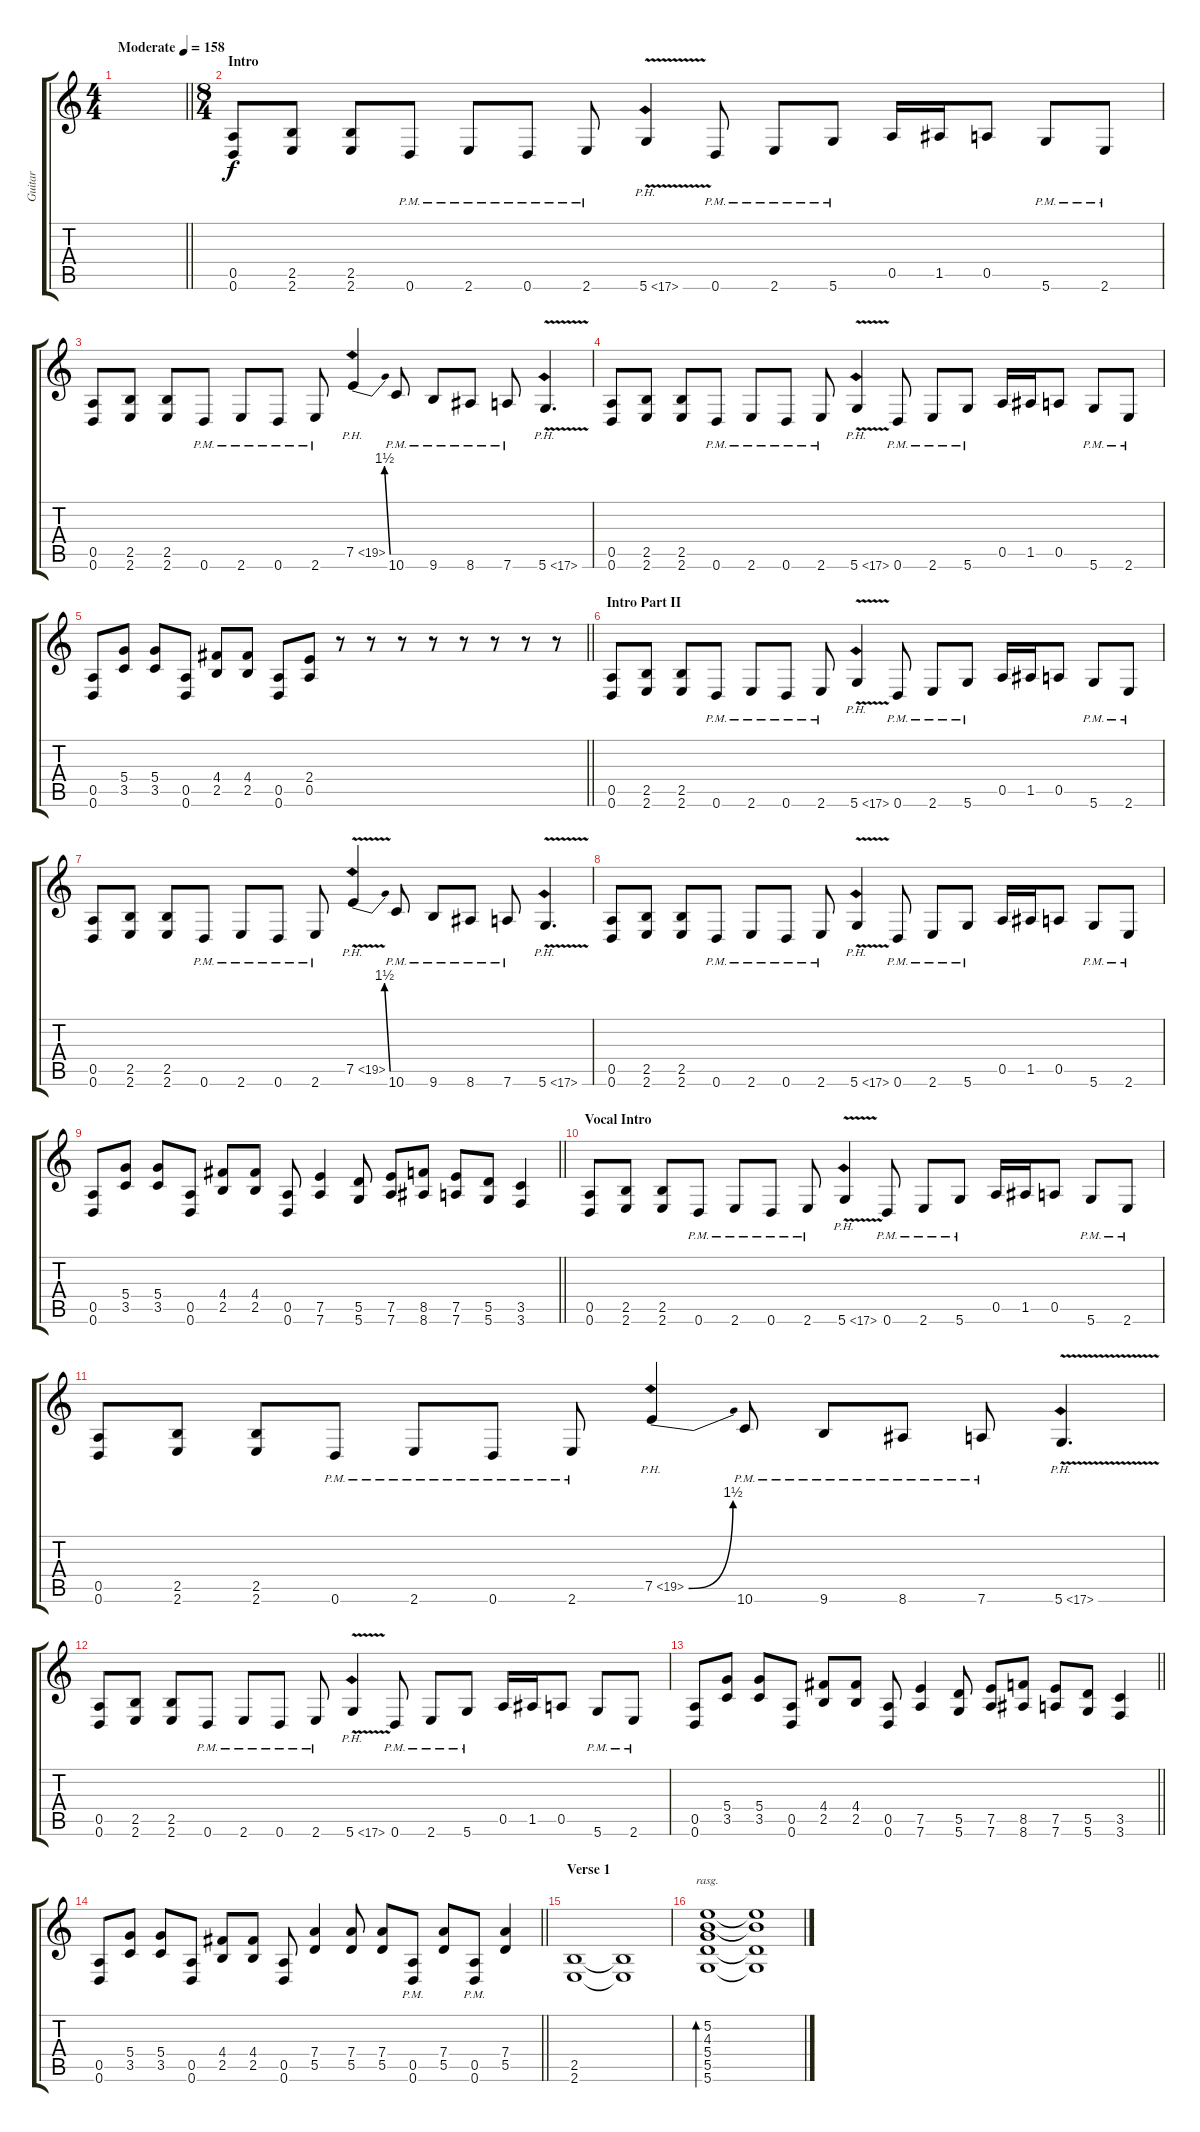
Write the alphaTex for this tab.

\track ("Guitar" "Guitar") {instrument distortionguitar}
\staff {score tabs}
\tuning (E4 B3 G3 D3 A2 D2) {hide}
\ts (4 4)
\tempo (158 "Moderate")
\clef g2
\barLineRight lightlight
\ks c
|
\ts (8 4)
\section ("" "Intro")
(0.5 0.6).8 (2.5 2.6).8 (2.5 2.6).8 0.6{pm}.8 2.6{pm}.8 0.6{pm}.8 2.6{pm}.8 5.6{ph 12 v}.4 0.6{pm}.8 2.6{pm}.8 5.6{pm}.8 0.5.16 1.5.16 0.5.8 5.6{pm}.8 2.6{pm}.8 |
(0.5 0.6).8 (2.5 2.6).8 (2.5 2.6).8 0.6{pm}.8 2.6{pm}.8 0.6{pm}.8 2.6{pm}.8 7.5{be (bend 0 0 60 6) ph 12}.4 10.6{pm}.8 9.6{pm}.8 8.6{pm}.8 7.6{pm}.8 5.6{ph 12 v}.4{d} |
(0.5 0.6).8 (2.5 2.6).8 (2.5 2.6).8 0.6{pm}.8 2.6{pm}.8 0.6{pm}.8 2.6{pm}.8 5.6{ph 12 v}.4 0.6{pm}.8 2.6{pm}.8 5.6{pm}.8 0.5.16 1.5.16 0.5.8 5.6{pm}.8 2.6{pm}.8 |
\barLineRight lightlight
(0.5 0.6).8 (5.4 3.5).8 (5.4 3.5).8 (0.5 0.6).8 (4.4 2.5).8 (4.4 2.5).8 (0.5 0.6).8 (2.4 0.5).8 r.8 r.8 r.8 r.8 r.8 r.8 r.8 r.8 |
\section ("" "Intro Part II")
(0.5 0.6).8 (2.5 2.6).8 (2.5 2.6).8 0.6{pm}.8 2.6{pm}.8 0.6{pm}.8 2.6{pm}.8 5.6{ph 12 v}.4 0.6{pm}.8 2.6{pm}.8 5.6{pm}.8 0.5.16 1.5.16 0.5.8 5.6{pm}.8 2.6{pm}.8 |
(0.5 0.6).8 (2.5 2.6).8 (2.5 2.6).8 0.6{pm}.8 2.6{pm}.8 0.6{pm}.8 2.6{pm}.8 7.5{be (bend 0 0 60 6) ph 12 v}.4 10.6{pm}.8 9.6{pm}.8 8.6{pm}.8 7.6{pm}.8 5.6{ph 12 v}.4{d} |
(0.5 0.6).8 (2.5 2.6).8 (2.5 2.6).8 0.6{pm}.8 2.6{pm}.8 0.6{pm}.8 2.6{pm}.8 5.6{ph 12 v}.4 0.6{pm}.8 2.6{pm}.8 5.6{pm}.8 0.5.16 1.5.16 0.5.8 5.6{pm}.8 2.6{pm}.8 |
\barLineRight lightlight
(0.5 0.6).8 (5.4 3.5).8 (5.4 3.5).8 (0.5 0.6).8 (4.4 2.5).8 (4.4 2.5).8 (0.5 0.6).8 (7.5 7.6).4 (5.5 5.6).8 (7.5 7.6).8 (8.5 8.6).8 (7.5 7.6).8 (5.5 5.6).8 (3.5 3.6).4 |
\section ("" "Vocal Intro")
(0.5 0.6).8 (2.5 2.6).8 (2.5 2.6).8 0.6{pm}.8 2.6{pm}.8 0.6{pm}.8 2.6{pm}.8 5.6{ph 12 v}.4 0.6{pm}.8 2.6{pm}.8 5.6{pm}.8 0.5.16 1.5.16 0.5.8 5.6{pm}.8 2.6{pm}.8 |
(0.5 0.6).8 (2.5 2.6).8 (2.5 2.6).8 0.6{pm}.8 2.6{pm}.8 0.6{pm}.8 2.6{pm}.8 7.5{be (bend 0 0 60 6) ph 12}.4 10.6{pm}.8 9.6{pm}.8 8.6{pm}.8 7.6{pm}.8 5.6{ph 12 v}.4{d} |
(0.5 0.6).8 (2.5 2.6).8 (2.5 2.6).8 0.6{pm}.8 2.6{pm}.8 0.6{pm}.8 2.6{pm}.8 5.6{ph 12 v}.4 0.6{pm}.8 2.6{pm}.8 5.6{pm}.8 0.5.16 1.5.16 0.5.8 5.6{pm}.8 2.6{pm}.8 |
\barLineRight lightlight
(0.5 0.6).8 (5.4 3.5).8 (5.4 3.5).8 (0.5 0.6).8 (4.4 2.5).8 (4.4 2.5).8 (0.5 0.6).8 (7.5 7.6).4 (5.5 5.6).8 (7.5 7.6).8 (8.5 8.6).8 (7.5 7.6).8 (5.5 5.6).8 (3.5 3.6).4 |
\barLineRight lightlight
(0.5 0.6).8 (5.4 3.5).8 (5.4 3.5).8 (0.5 0.6).8 (4.4 2.5).8 (4.4 2.5).8 (0.5 0.6).8 (7.4 5.5).4 (7.4 5.5).8 (7.4 5.5).8 (0.5{pm} 0.6{pm}).8 (7.4 5.5).8 (0.5{pm} 0.6{pm}).8 (7.4 5.5).4 |
\section ("" "Verse 1")
(2.5 2.6).1 (2.5{t} 2.6{t}).1 |
(5.2 4.3 5.4 5.5 5.6).1{bd 480 rasg ii} (5.2{t} 4.3{t} 5.5{t} 5.6{t}).1
